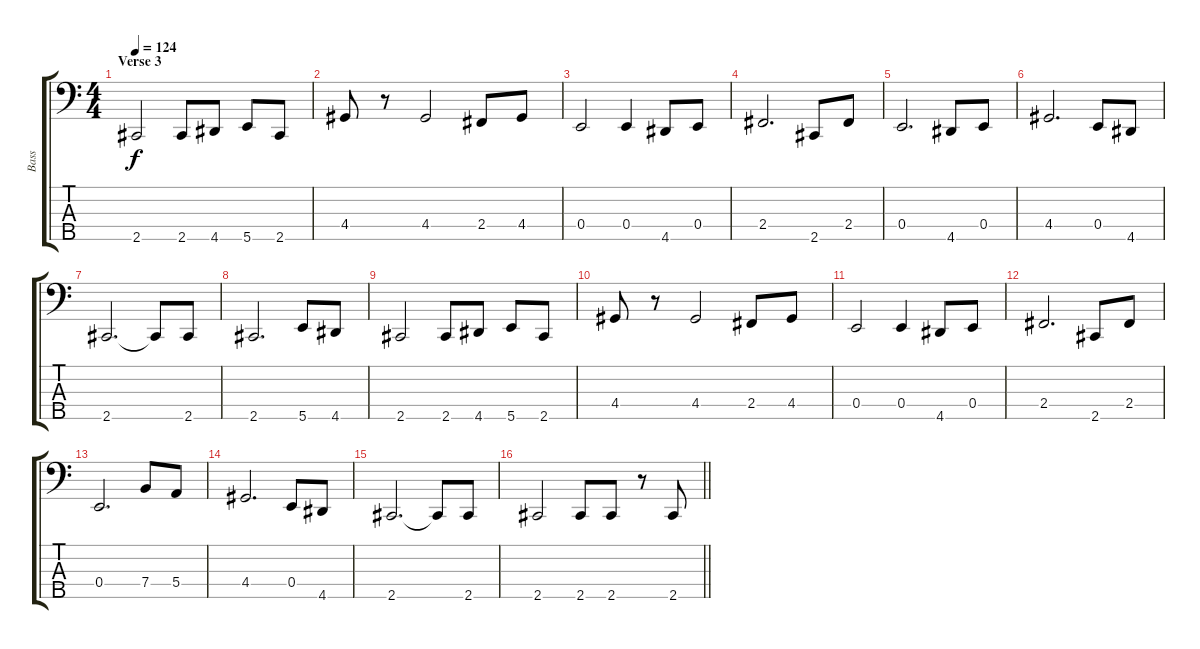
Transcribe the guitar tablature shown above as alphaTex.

\track ("Bass" "Bass") {instrument electricbassfinger}
\staff {score tabs}
\tuning (G2 D2 A1 E1 B0) {hide}
\ts (4 4)
\section ("" "Verse 3")
\tempo 124
\clef f4
\ks c
2.5.2{dy f} 2.5.8 4.5.8 5.5.8 2.5.8 |
4.4.8 r.8 4.4.2 2.4.8 4.4.8 |
0.4.2 0.4.4 4.5.8 0.4.8 |
2.4.2{d} 2.5.8 2.4.8 |
0.4.2{d} 4.5.8 0.4.8 |
4.4.2{d} 0.4.8 4.5.8 |
2.5.2{d} 2.5{t}.8 2.5.8 |
2.5.2{d} 5.5.8 4.5.8 |
2.5.2 2.5.8 4.5.8 5.5.8 2.5.8 |
4.4.8 r.8 4.4.2 2.4.8 4.4.8 |
0.4.2 0.4.4 4.5.8 0.4.8 |
2.4.2{d} 2.5.8 2.4.8 |
0.4.2{d} 7.4.8 5.4.8 |
4.4.2{d} 0.4.8 4.5.8 |
2.5.2{d} 2.5{t}.8 2.5.8 |
\barLineRight lightlight
2.5.2 2.5.8 2.5.8 r.8 2.5.8
